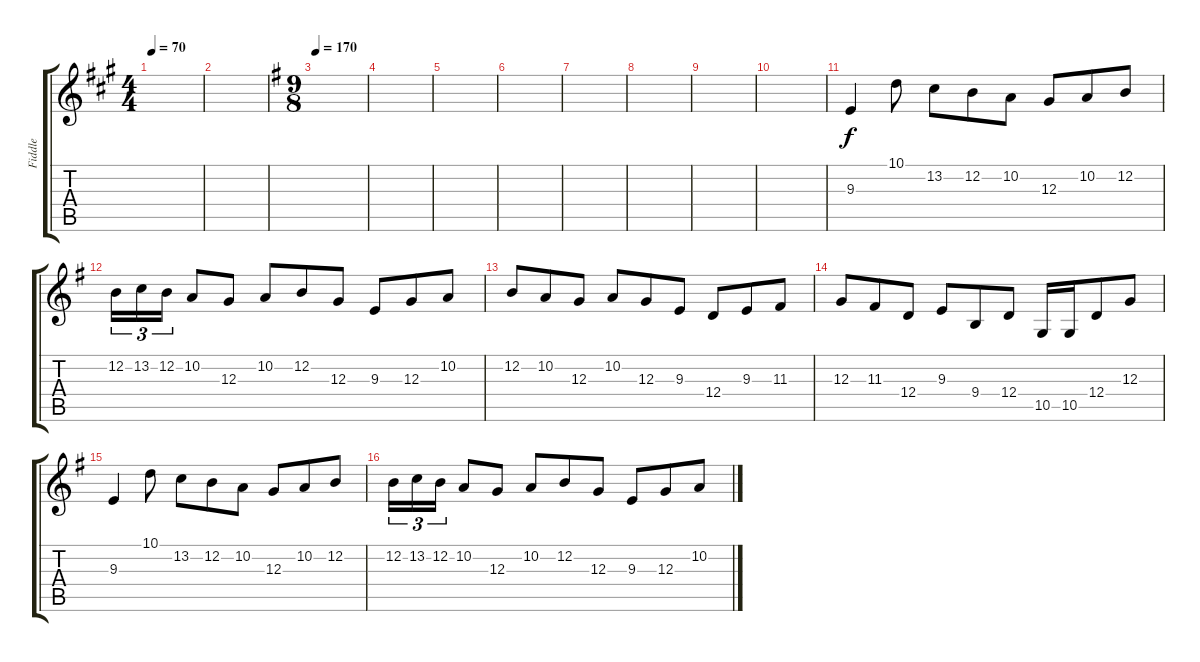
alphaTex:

\track ("Fiddle" "Fiddle") {instrument fiddle}
\staff {score tabs}
\tuning (E4 B3 G3 D3 A2 E2) {hide}
\ts (4 4)
\tempo 70
\clef g2
\ks a
|
|
\ts (9 8)
\tempo 220
\tempo 170
\ks g
|
|
|
|
|
|
|
|
9.3.4 10.1.8 13.2.8 12.2.8 10.2.8 12.3.8 10.2.8 12.2.8 |
12.2.16{tu (3 2)} 13.2.16{tu (3 2)} 12.2.16{tu (3 2)} 10.2.8 12.3.8 10.2.8 12.2.8 12.3.8 9.3.8 12.3.8 10.2.8 |
12.2.8 10.2.8 12.3.8 10.2.8 12.3.8 9.3.8 12.4.8 9.3.8 11.3.8 |
12.3.8 11.3.8 12.4.8 9.3.8 9.4.8 12.4.8 10.5.16 10.5.16 12.4.8 12.3.8 |
9.3.4 10.1.8 13.2.8 12.2.8 10.2.8 12.3.8 10.2.8 12.2.8 |
12.2.16{tu (3 2)} 13.2.16{tu (3 2)} 12.2.16{tu (3 2)} 10.2.8 12.3.8 10.2.8 12.2.8 12.3.8 9.3.8 12.3.8 10.2.8
